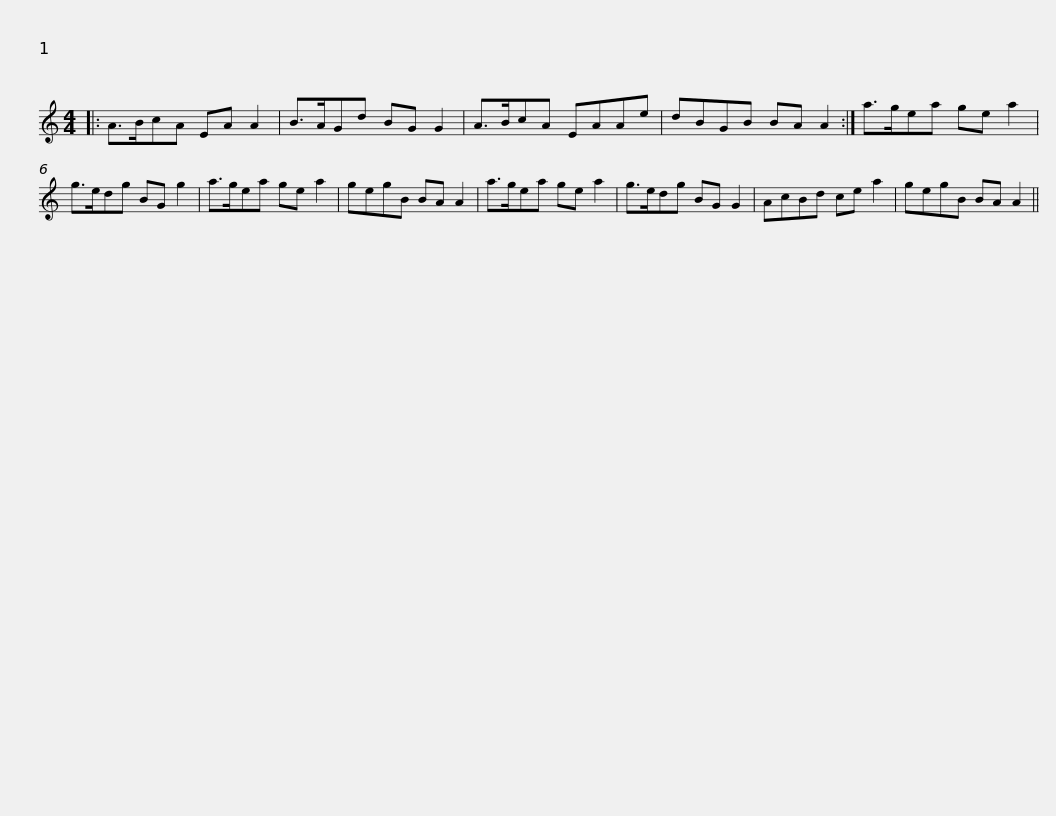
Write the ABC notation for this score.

X:1
L:1/8
M:4/4
I:linebreak $
K:C
V:1 treble
V:1
|: A>BcA EA A2 | B>AGd BG G2 | A>BcA EAAe | dBGB BA A2 :| a>gea ge a2 |$ %5
 g>edg BG g2 | a>gea ge a2 | gegB BA A2 | a>gea ge a2 | g>edg BG G2 | %10
 AcBd ce a2 |$ gegB BA A2 || %12
